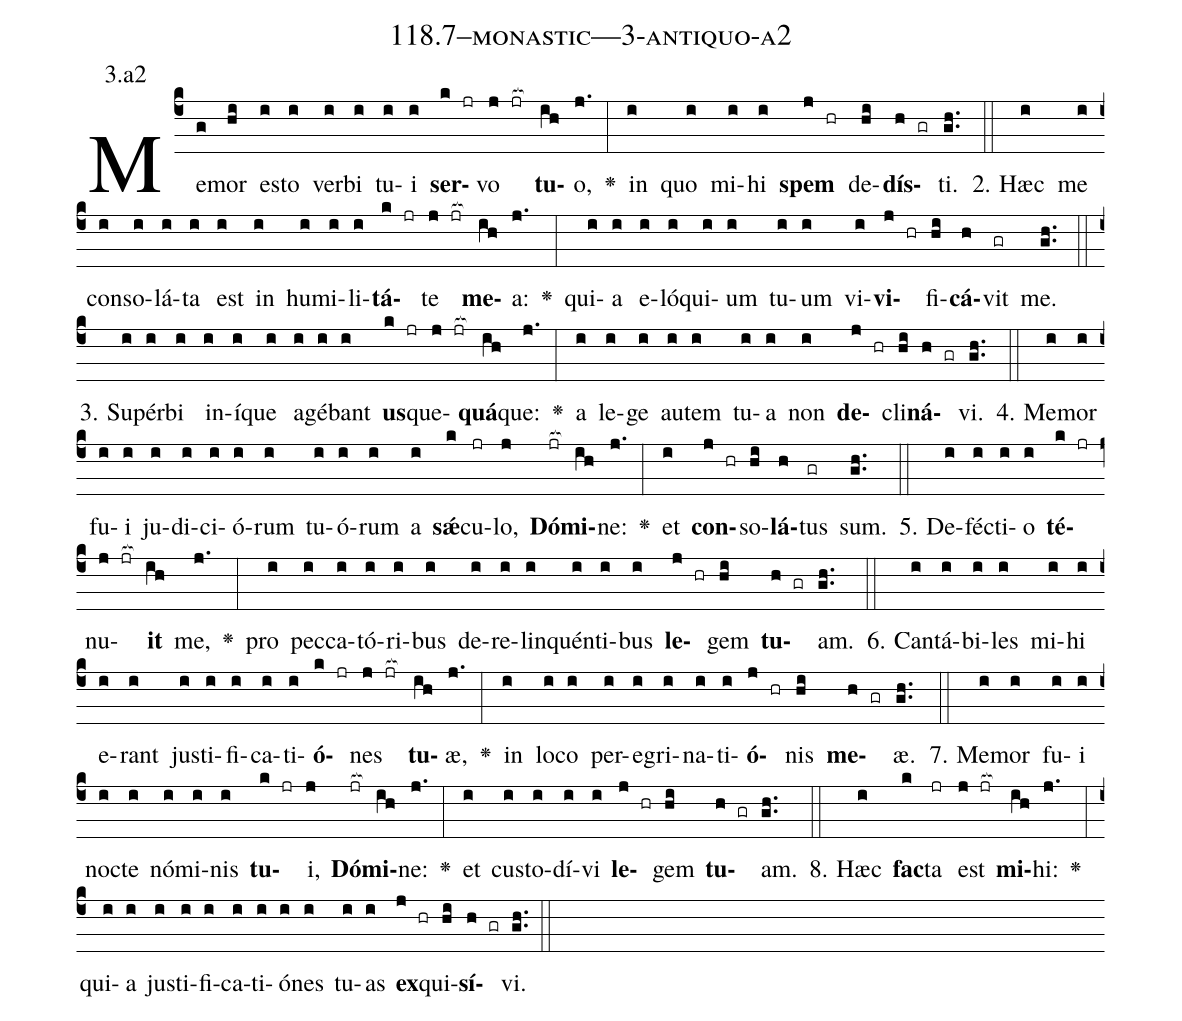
name: 118.7--monastic---3-antiquo-a2;
annotation: 3.a2;
%%
(c4)Me(g)mor(hi) es(i)to(i) ver(i)bi(i) tu(i)i(i) <b>ser</b>(k jr)vo(j jr[ocb:1{]) <b>tu</b>(ih[ocb:0}])o,(j.) <v>\greheightstar</v>(:) in(i) quo(i) mi(i)hi(i) <b>spem</b>(j hr) de(hi)<b>dís</b>(h gr)ti.(gh..) (::)
2. Hæc(i) me(i) con(i)so(i)lá(i)ta(i) est(i) in(i) hu(i)mi(i)li(i)<b>tá</b>(k jr)te(j jr[ocb:1{]) <b>me</b>(ih[ocb:0}])a:(j.) <v>\greheightstar</v>(:) qui(i)a(i) e(i)ló(i)qui(i)um(i) tu(i)um(i) vi(i)<b>vi</b>(j hr)fi(hi)<b>cá</b>(h)vit(gr) me.(gh..) (::)
3. Su(i)pér(i)bi(i) in(i)í(i)que(i) a(i)gé(i)bant(i) <b>us</b>(k jr)que(j jr[ocb:1{])<b>quá</b>(ih[ocb:0}])que:(j.) <v>\greheightstar</v>(:) a(i) le(i)ge(i) au(i)tem(i) tu(i)a(i) non(i) <b>de</b>(j hr)cli(hi)<b>ná</b>(h gr)vi.(gh..) (::)
4. Me(i)mor(i) fu(i)i(i) ju(i)di(i)ci(i)ó(i)rum(i) tu(i)ó(i)rum(i) a(i) <b>sǽ</b>(k)cu(jr)lo,(j) <b>Dó</b>(jr[ocb:1{])<b>mi</b>(ih[ocb:0}])ne:(j.) <v>\greheightstar</v>(:) et(i) <b>con</b>(j hr)so(hi)<b>lá</b>(h)tus(gr) sum.(gh..) (::)
5. De(i)féc(i)ti(i)o(i) <b>té</b>(k jr)nu(j jr[ocb:1{])<b>it</b>(ih[ocb:0}]) me,(j.) <v>\greheightstar</v>(:) pro(i) pec(i)ca(i)tó(i)ri(i)bus(i) de(i)re(i)lin(i)quén(i)ti(i)bus(i) <b>le</b>(j hr)gem(hi) <b>tu</b>(h gr)am.(gh..) (::)
6. Can(i)tá(i)bi(i)les(i) mi(i)hi(i) e(i)rant(i) jus(i)ti(i)fi(i)ca(i)ti(i)<b>ó</b>(k jr)nes(j jr[ocb:1{]) <b>tu</b>(ih[ocb:0}])æ,(j.) <v>\greheightstar</v>(:) in(i) lo(i)co(i) per(i)e(i)gri(i)na(i)ti(i)<b>ó</b>(j hr)nis(hi) <b>me</b>(h gr)æ.(gh..) (::)
7. Me(i)mor(i) fu(i)i(i) noc(i)te(i) nó(i)mi(i)nis(i) <b>tu</b>(k jr)i,(j) <b>Dó</b>(jr[ocb:1{])<b>mi</b>(ih[ocb:0}])ne:(j.) <v>\greheightstar</v>(:) et(i) cus(i)to(i)dí(i)vi(i) <b>le</b>(j hr)gem(hi) <b>tu</b>(h gr)am.(gh..) (::)
8. Hæc(i) <b>fac</b>(k)ta(jr) est(j jr[ocb:1{]) <b>mi</b>(ih[ocb:0}])hi:(j.) <v>\greheightstar</v>(:) qui(i)a(i) jus(i)ti(i)fi(i)ca(i)ti(i)ó(i)nes(i) tu(i)as(i) <b>ex</b>(j hr)qui(hi)<b>sí</b>(h gr)vi.(gh..) (::)
